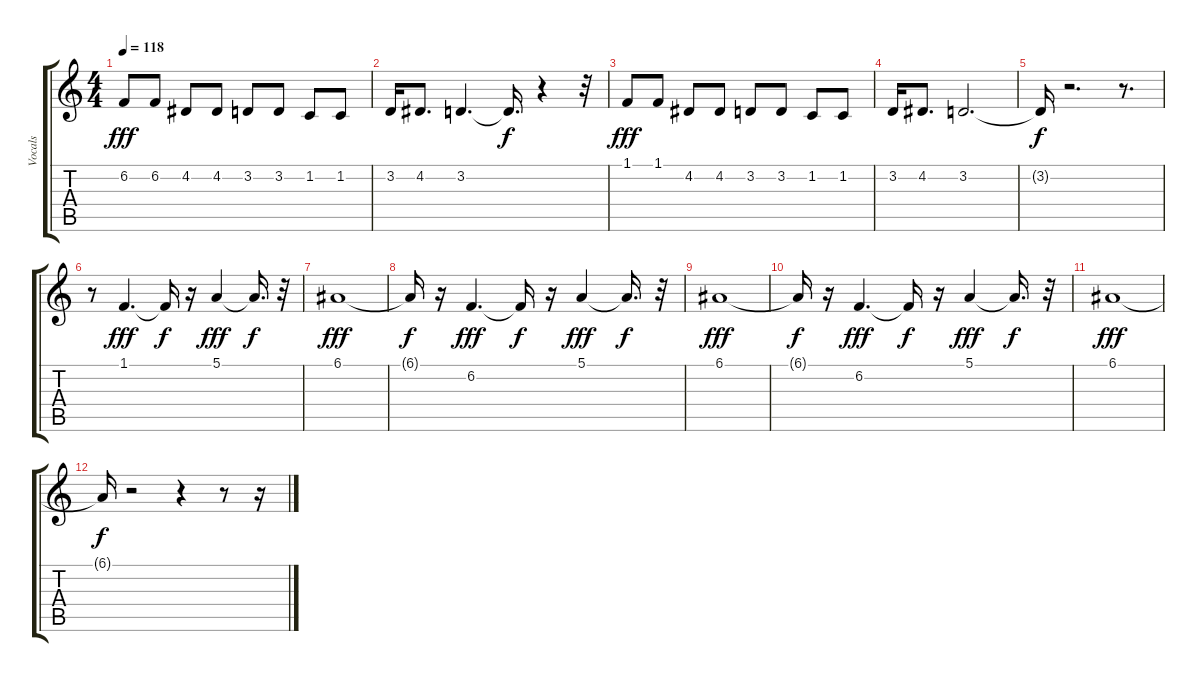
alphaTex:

\track ("Vocals" "Vocals") {instrument bassoon}
\staff {score tabs}
\tuning (E4 B3 G3 D3 A2 E2) {hide}
\ts (4 4)
\tempo 118
\clef g2
\ks c
6.2.8{dy fff} 6.2.8 4.2.8 4.2.8 3.2.8 3.2.8 1.2.8 1.2.8 |
3.2.16 4.2.8{d} 3.2.4{d} 3.2{t}.16{d dy f} r.4 r.32 |
1.1.8{dy fff} 1.1.8 4.2.8 4.2.8 3.2.8 3.2.8 1.2.8 1.2.8 |
3.2.16 4.2.8{d} 3.2.2{d} |
3.2{t}.16{dy f} r.2{d} r.8{d} |
r.8 1.1.4{d dy fff} 1.1{t}.16{dy f} r.16 5.1.4{dy fff} 5.1{t}.16{d dy f} r.32 |
6.1.1{dy fff} |
6.1{t}.16{dy f} r.16 6.2.4{d dy fff} 6.2{t}.16{dy f} r.16 5.1.4{dy fff} 5.1{t}.16{d dy f} r.32 |
6.1.1{dy fff} |
6.1{t}.16{dy f} r.16 6.2.4{d dy fff} 6.2{t}.16{dy f} r.16 5.1.4{dy fff} 5.1{t}.16{d dy f} r.32 |
6.1.1{dy fff} |
6.1{t}.16{dy f} r.2 r.4 r.8 r.16
